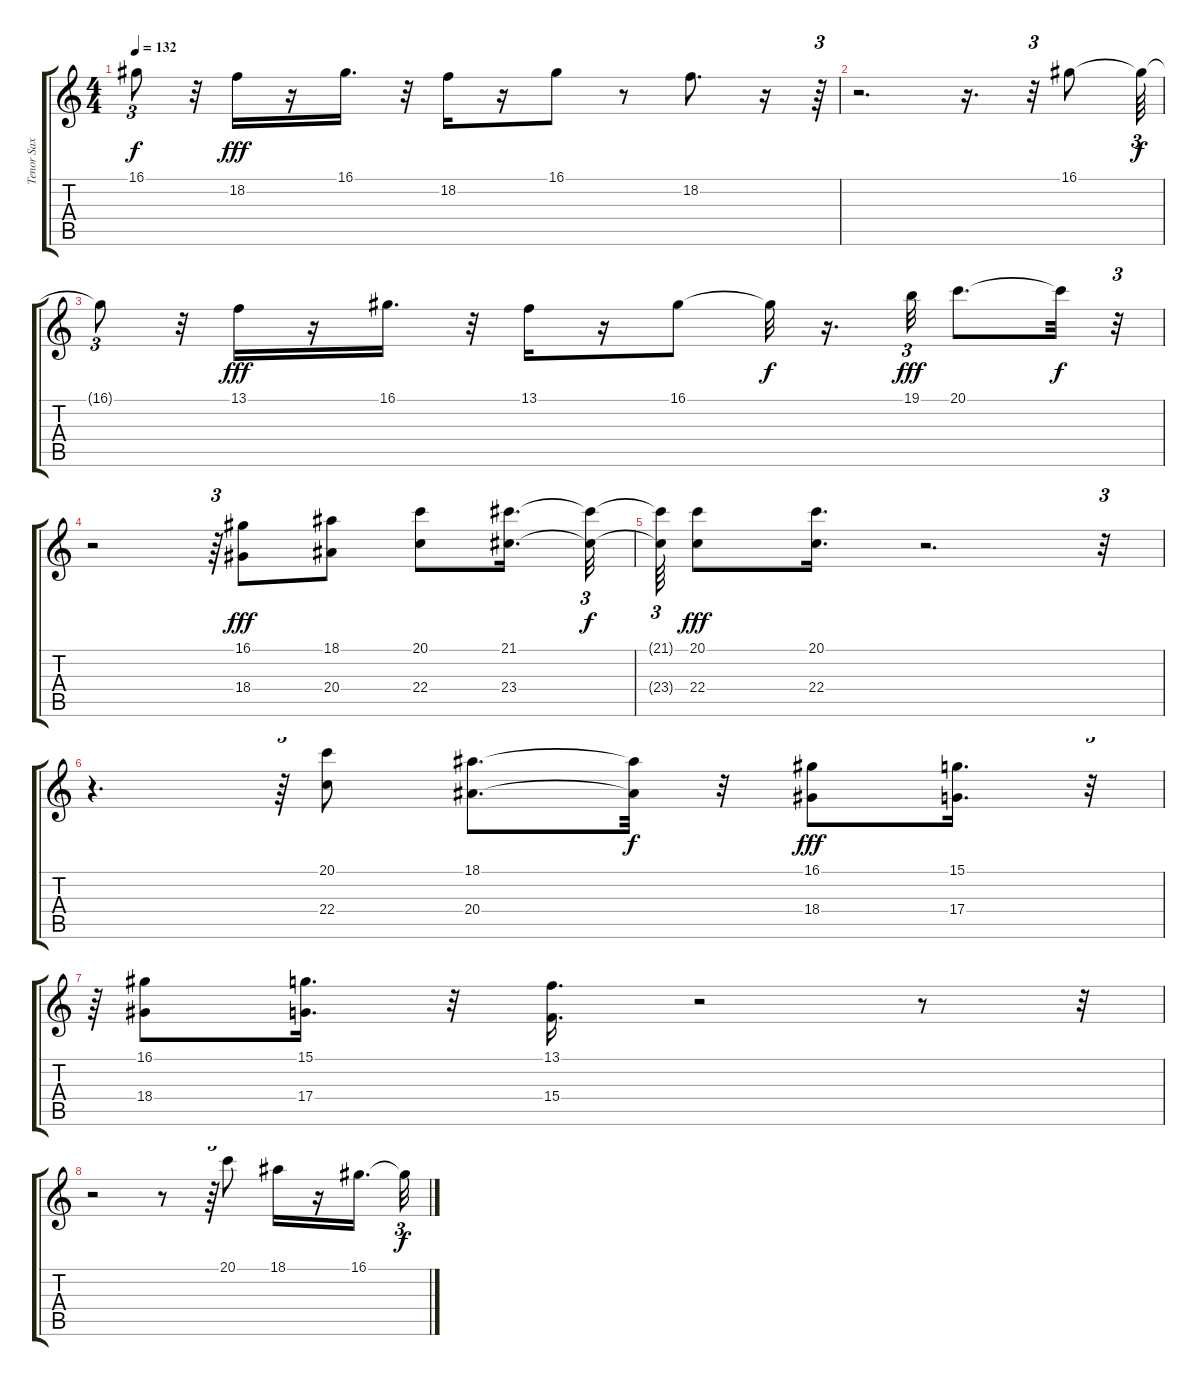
\track ("Tenor Sax" "Tenor Sax") {instrument brasssection}
\staff {score tabs}
\tuning (E4 B3 G3 D3 A2 E2) {hide}
\ts (4 4)
\tempo 132
\clef g2
\ks c
16.1{t}.8{tu (3 2) dy f} r.32 18.2.16{dy fff} r.16 16.1.16{d} r.32 18.2.16 r.16 16.1.8 r.8 18.2.8{d} r.16 r.64{tu (3 2)} |
r.2{d} r.16{d} r.32{tu (3 2)} 16.1.8 16.1{t}.64{tu (3 2) dy f} |
16.1{t}.8{tu (3 2)} r.32 13.1.16{dy fff} r.16 16.1.16{d} r.32 13.1.16 r.16 16.1.8 16.1{t}.32{dy f} r.16{d} 19.1.32{tu (3 2) dy fff} 20.1.8{d} 20.1{t}.32{dy f} r.32{tu (3 2)} |
r.2 r.64{tu (3 2)} (16.1 18.4).8{dy fff} (18.1 20.4).8 (20.1 22.4).8 (21.1 23.4).16{d} (21.1{t} 23.4{t}).32{tu (3 2) dy f} |
(21.1{t} 23.4{t}).64{tu (3 2)} (20.1 22.4).8{dy fff} (20.1 22.4).16{d} r.2{d} r.32{tu (3 2)} |
r.4{d} r.64{tu (3 2)} (20.1 22.4).8 (18.1 20.4).8{d} (18.1{t} 20.4{t}).32{dy f} r.32 (16.1 18.4).8{dy fff} (15.1 17.4).16{d} r.32{tu (3 2)} |
r.64{tu (3 2)} (16.1 18.4).8 (15.1 17.4).16{d} r.32 (13.1 15.4).16{d} r.2 r.8 r.32{tu (3 2)} |
r.2 r.8 r.64{tu (3 2)} 20.1.8 18.1.16 r.16 16.1.16{d} 16.1{t}.32{tu (3 2) dy f}
